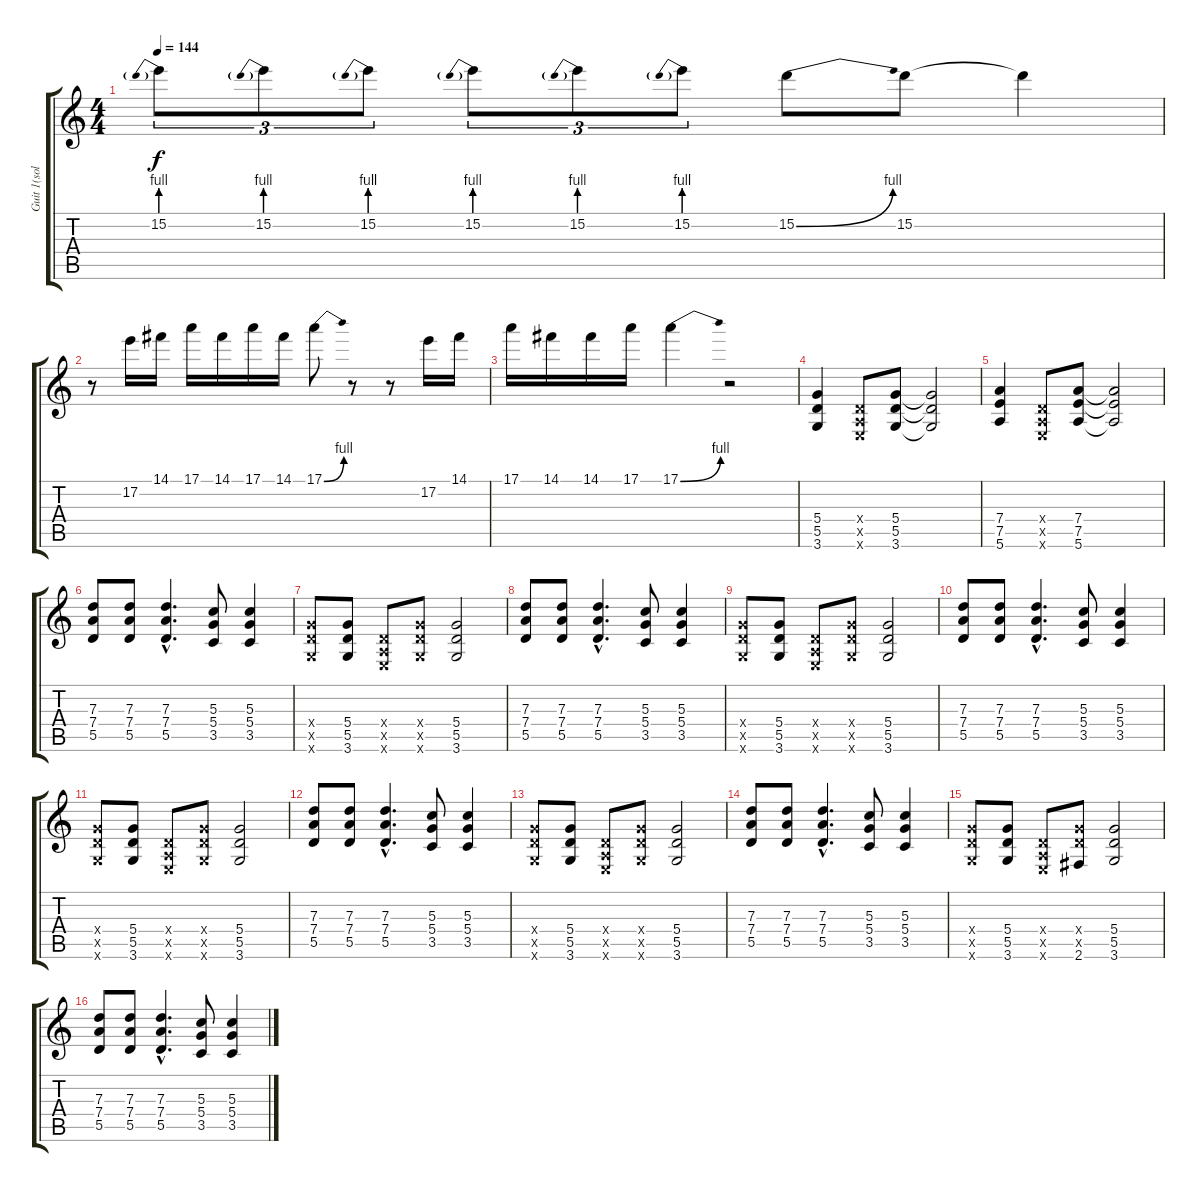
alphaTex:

\track ("Guit 1(solo)" "Guit 1(sol") {instrument distortionguitar}
\staff {score tabs}
\tuning (E4 B3 G3 D3 A2 E2) {hide}
\ts (4 4)
\tempo 144
\clef g2
\ks c
15.2{be (prebend 0 4 60 4)}.8{tu (3 2) dy f} 15.2{be (prebend 0 4 60 4)}.8{tu (3 2)} 15.2{be (prebend 0 4 60 4)}.8{tu (3 2)} 15.2{be (prebend 0 4 60 4)}.8{tu (3 2)} 15.2{be (prebend 0 4 60 4)}.8{tu (3 2)} 15.2{be (prebend 0 4 60 4)}.8{tu (3 2)} 15.2{be (bend 0 0 60 4)}.8 15.2.8 15.2{t}.4 |
r.8 17.2.16 14.1.16 17.1.16 14.1.16 17.1.16 14.1.16 17.1{be (bend 0 0 60 4)}.8 r.8 r.8 17.2.16 14.1.16 |
17.1.16 14.1.16 14.1.16 17.1.16 17.1{be (bend 0 0 60 4)}.4 r.2 |
(5.4 5.5 3.6).4 (0.4{x} 0.5{x} 0.6{x}).8 (5.4 5.5 3.6).8 (5.4{t} 5.5{t} 3.6{t}).2 |
(7.4 7.5 5.6).4 (0.4{x} 0.5{x} 0.6{x}).8 (7.4 7.5 5.6).8 (7.4{t} 7.5{t} 5.6{t}).2 |
(7.3 7.4 5.5).8 (7.3 7.4 5.5).8 (7.3{hac} 7.4{hac} 5.5{hac}).4{d} (5.3 5.4 3.5).8 (5.3 5.4 3.5).4 |
(5.4{x} 5.5{x} 3.6{x}).8 (5.4 5.5 3.6).8 (0.4{x} 0.5{x} 0.6{x}).8 (5.4{x} 5.5{x} 3.6{x}).8 (5.4 5.5 3.6).2 |
(7.3 7.4 5.5).8 (7.3 7.4 5.5).8 (7.3{hac} 7.4{hac} 5.5{hac}).4{d} (5.3 5.4 3.5).8 (5.3 5.4 3.5).4 |
(5.4{x} 5.5{x} 3.6{x}).8 (5.4 5.5 3.6).8 (0.4{x} 0.5{x} 0.6{x}).8 (5.4{x} 5.5{x} 3.6{x}).8 (5.4 5.5 3.6).2 |
(7.3 7.4 5.5).8 (7.3 7.4 5.5).8 (7.3{hac} 7.4{hac} 5.5{hac}).4{d} (5.3 5.4 3.5).8 (5.3 5.4 3.5).4 |
(5.4{x} 5.5{x} 3.6{x}).8 (5.4 5.5 3.6).8 (0.4{x} 0.5{x} 0.6{x}).8 (5.4{x} 5.5{x} 3.6{x}).8 (5.4 5.5 3.6).2 |
(7.3 7.4 5.5).8 (7.3 7.4 5.5).8 (7.3{hac} 7.4{hac} 5.5{hac}).4{d} (5.3 5.4 3.5).8 (5.3 5.4 3.5).4 |
(5.4{x} 5.5{x} 3.6{x}).8 (5.4 5.5 3.6).8 (0.4{x} 0.5{x} 0.6{x}).8 (5.4{x} 5.5{x} 3.6{x}).8 (5.4 5.5 3.6).2 |
(7.3 7.4 5.5).8 (7.3 7.4 5.5).8 (7.3{hac} 7.4{hac} 5.5{hac}).4{d} (5.3 5.4 3.5).8 (5.3 5.4 3.5).4 |
(5.4{x} 5.5{x} 3.6{x}).8 (5.4 5.5 3.6).8 (0.4{x} 0.5{x} 0.6{x}).8 (5.4{x} 5.5{x} 2.6).8 (5.4 5.5 3.6).2 |
(7.3 7.4 5.5).8 (7.3 7.4 5.5).8 (7.3{hac} 7.4{hac} 5.5{hac}).4{d} (5.3 5.4 3.5).8 (5.3 5.4 3.5).4
